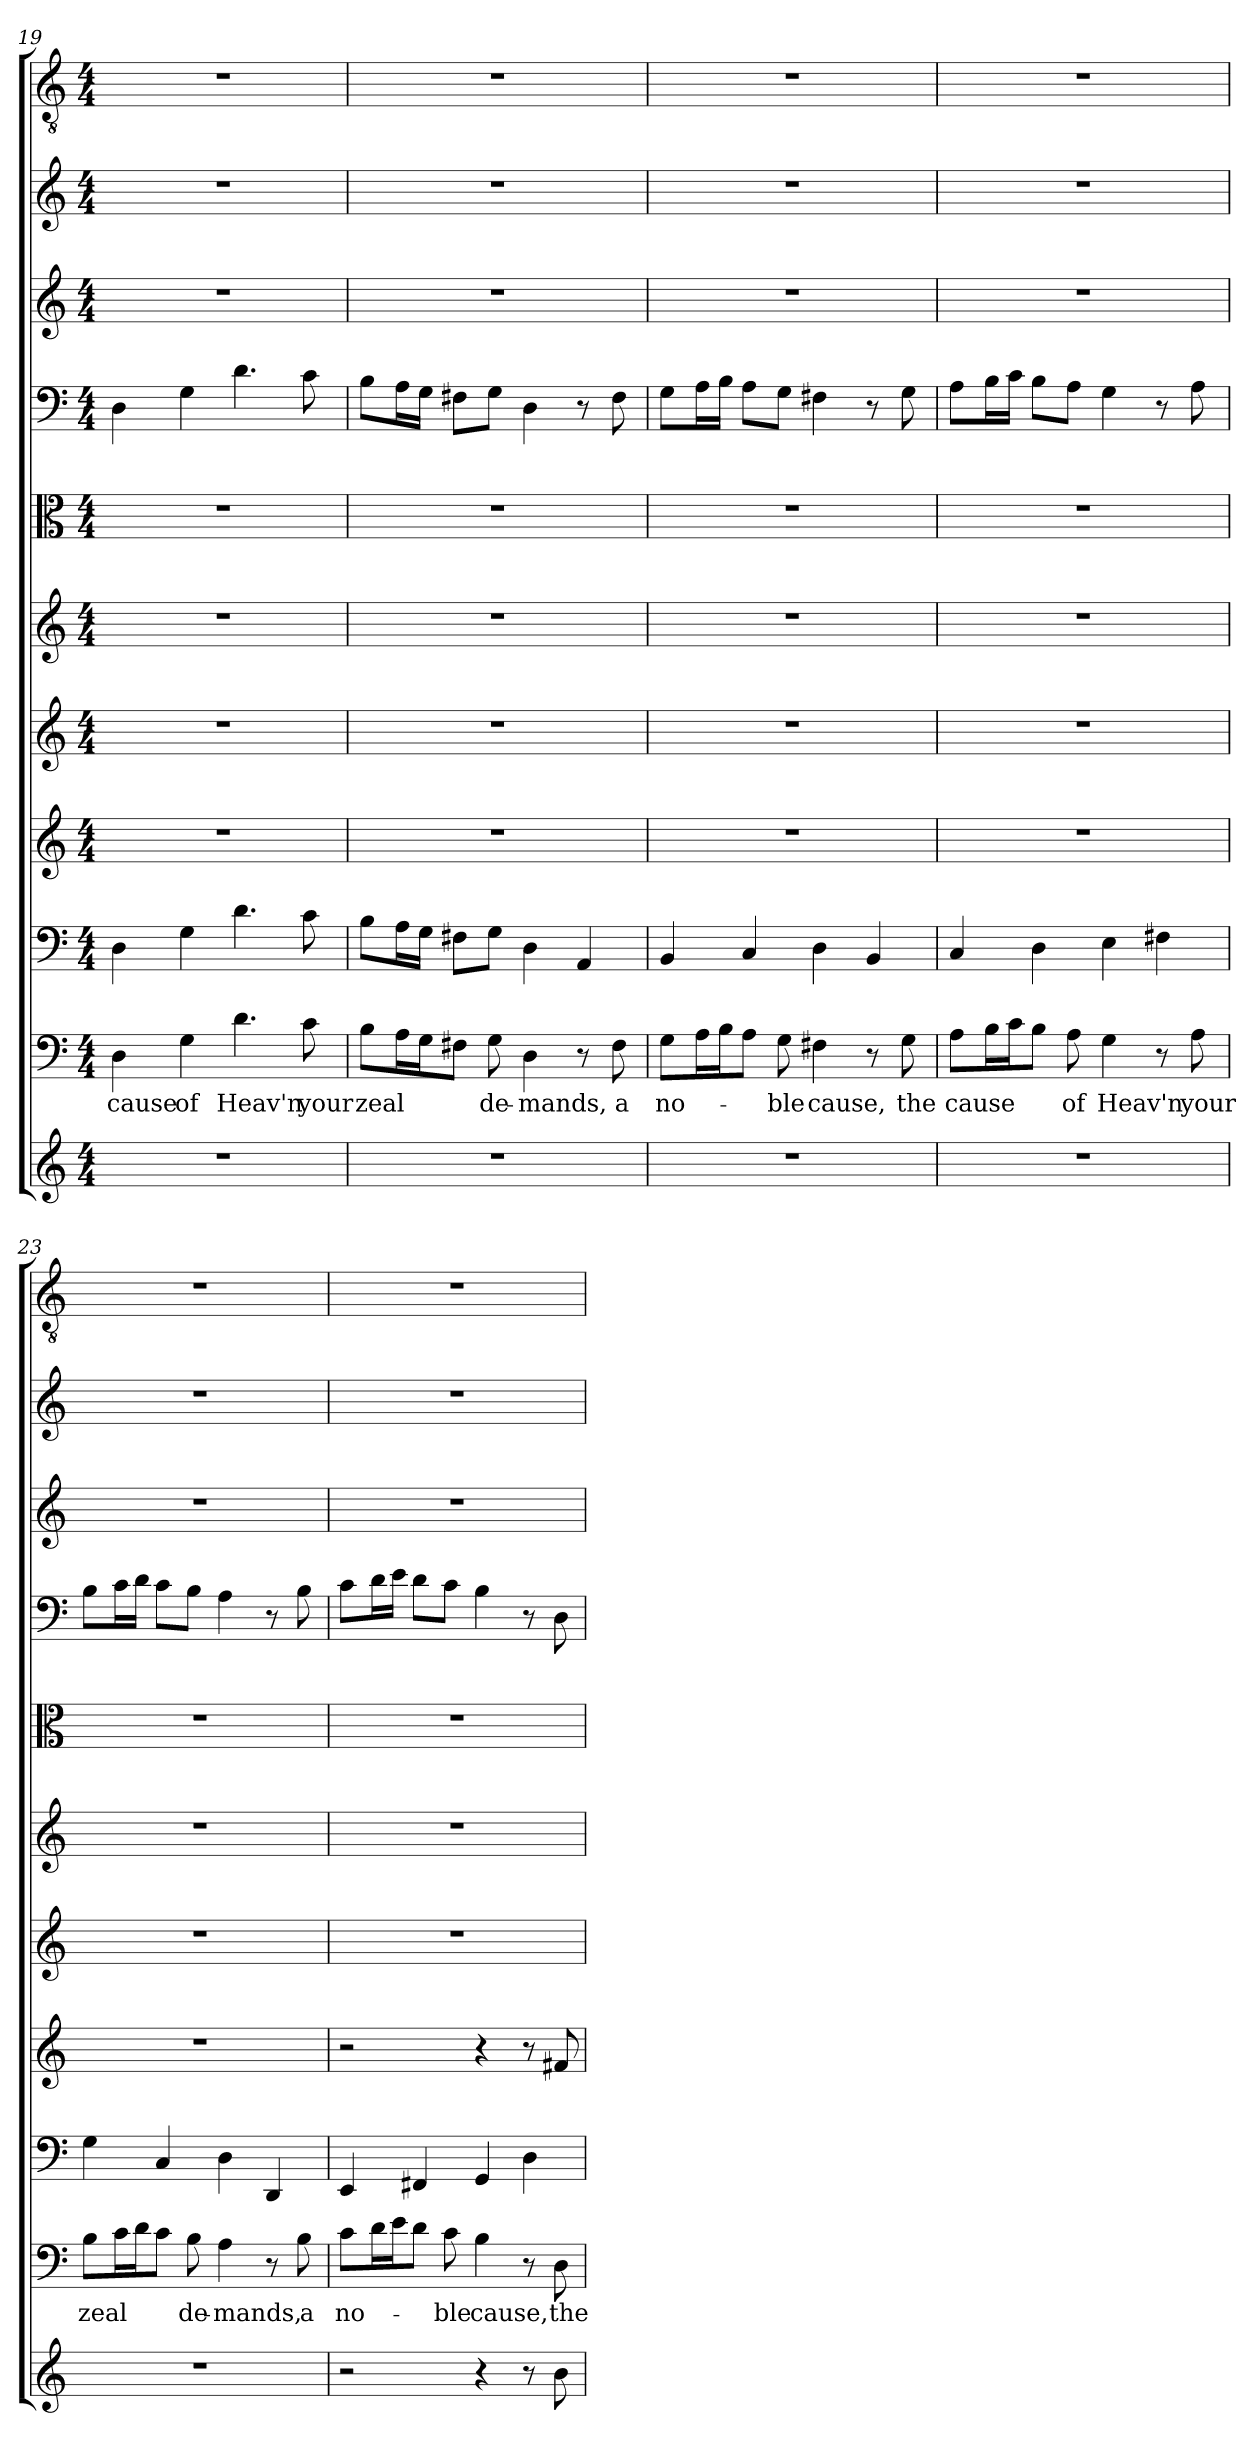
**kern	**kern	**text	**kern	**kern	**kern	**kern	**kern	**kern	**kern	**kern	**kern
*part11	*part10	*part10	*part9	*part8	*part7	*part6	*part5	*part4	*part3	*part2	*part1
*staff11	*staff10	*staff10	*staff9	*staff8	*staff7	*staff6	*staff5	*staff4	*staff3	*staff2	*staff1
*clefG2	*clefF4	*	*clefF4	*clefG2	*clefG2	*clefG2	*clefC3	*clefF4	*clefG2	*clefG2	*clefGv2
*k[]	*k[]	*	*k[]	*k[]	*k[]	*k[]	*k[]	*k[]	*k[]	*k[]	*k[]
*C:	*C:	*	*C:	*C:	*C:	*C:	*C:	*C:	*C:	*C:	*C:
*M4/4	*M4/4	*	*M4/4	*M4/4	*M4/4	*M4/4	*M4/4	*M4/4	*M4/4	*M4/4	*M4/4
=19	=19	=19	=19	=19	=19	=19	=19	=19	=19	=19	=19
1r	4D\	cause	4D\	1r	1r	1r	1r	4D\	1r	1r	1r
.	4G\	of	4G\	.	.	.	.	4G\	.	.	.
.	4.d\	Heav'n	4.d\	.	.	.	.	4.d\	.	.	.
.	8c\	your	8c\	.	.	.	.	8c\	.	.	.
=20	=20	=20	=20	=20	=20	=20	=20	=20	=20	=20	=20
1r	8B\L	zeal	8B\L	1r	1r	1r	1r	8B\L	1r	1r	1r
.	16A\L	.	16A\L	.	.	.	.	16A\L	.	.	.
.	16G\J	.	16G\JJ	.	.	.	.	16G\JJ	.	.	.
.	8F#X\J	.	8F#X\L	.	.	.	.	8F#X\L	.	.	.
.	8G\	de-	8G\J	.	.	.	.	8G\J	.	.	.
.	4D\	-mands,	4D\	.	.	.	.	4D\	.	.	.
.	8r	.	4AA/	.	.	.	.	8r	.	.	.
.	8F#\	a	.	.	.	.	.	8F#\	.	.	.
=21	=21	=21	=21	=21	=21	=21	=21	=21	=21	=21	=21
1r	8G\L	no-	4BB/	1r	1r	1r	1r	8G\L	1r	1r	1r
.	16A\L	.	.	.	.	.	.	16A\L	.	.	.
.	16B\J	.	.	.	.	.	.	16B\JJ	.	.	.
.	8A\J	.	4C/	.	.	.	.	8A\L	.	.	.
.	8G\	-ble	.	.	.	.	.	8G\J	.	.	.
.	4F#X\	cause,	4D\	.	.	.	.	4F#X\	.	.	.
.	8r	.	4BB/	.	.	.	.	8r	.	.	.
.	8G\	the	.	.	.	.	.	8G\	.	.	.
=22	=22	=22	=22	=22	=22	=22	=22	=22	=22	=22	=22
1r	8A\L	cause	4C/	1r	1r	1r	1r	8A\L	1r	1r	1r
.	16B\L	.	.	.	.	.	.	16B\L	.	.	.
.	16c\J	.	.	.	.	.	.	16c\JJ	.	.	.
.	8B\J	.	4D\	.	.	.	.	8B\L	.	.	.
.	8A\	of	.	.	.	.	.	8A\J	.	.	.
.	4G\	Heav'n	4E\	.	.	.	.	4G\	.	.	.
.	8r	.	4F#X\	.	.	.	.	8r	.	.	.
.	8A\	your	.	.	.	.	.	8A\	.	.	.
=23	=23	=23	=23	=23	=23	=23	=23	=23	=23	=23	=23
1r	8B\L	zeal	4G\	1r	1r	1r	1r	8B\L	1r	1r	1r
.	16c\L	.	.	.	.	.	.	16c\L	.	.	.
.	16d\J	.	.	.	.	.	.	16d\JJ	.	.	.
.	8c\J	.	4C/	.	.	.	.	8c\L	.	.	.
.	8B\	de-	.	.	.	.	.	8B\J	.	.	.
.	4A\	-mands,	4D\	.	.	.	.	4A\	.	.	.
.	8r	.	4DD/	.	.	.	.	8r	.	.	.
.	8B\	a	.	.	.	.	.	8B\	.	.	.
=24	=24	=24	=24	=24	=24	=24	=24	=24	=24	=24	=24
2r	8c\L	no-	4EE/	2r	1r	1r	1r	8c\L	1r	1r	1r
.	16d\L	.	.	.	.	.	.	16d\L	.	.	.
.	16e\J	.	.	.	.	.	.	16e\JJ	.	.	.
.	8d\J	.	4FF#X/	.	.	.	.	8d\L	.	.	.
.	8c\	-ble	.	.	.	.	.	8c\J	.	.	.
4r	4B\	cause,	4GG/	4r	.	.	.	4B\	.	.	.
8r	8r	.	4D\	8r	.	.	.	8r	.	.	.
8b\	8D\	the	.	8f#X/	.	.	.	8D\	.	.	.
=	=	=	=	=	=	=	=	=	=	=	=
*-	*-	*-	*-	*-	*-	*-	*-	*-	*-	*-	*-
